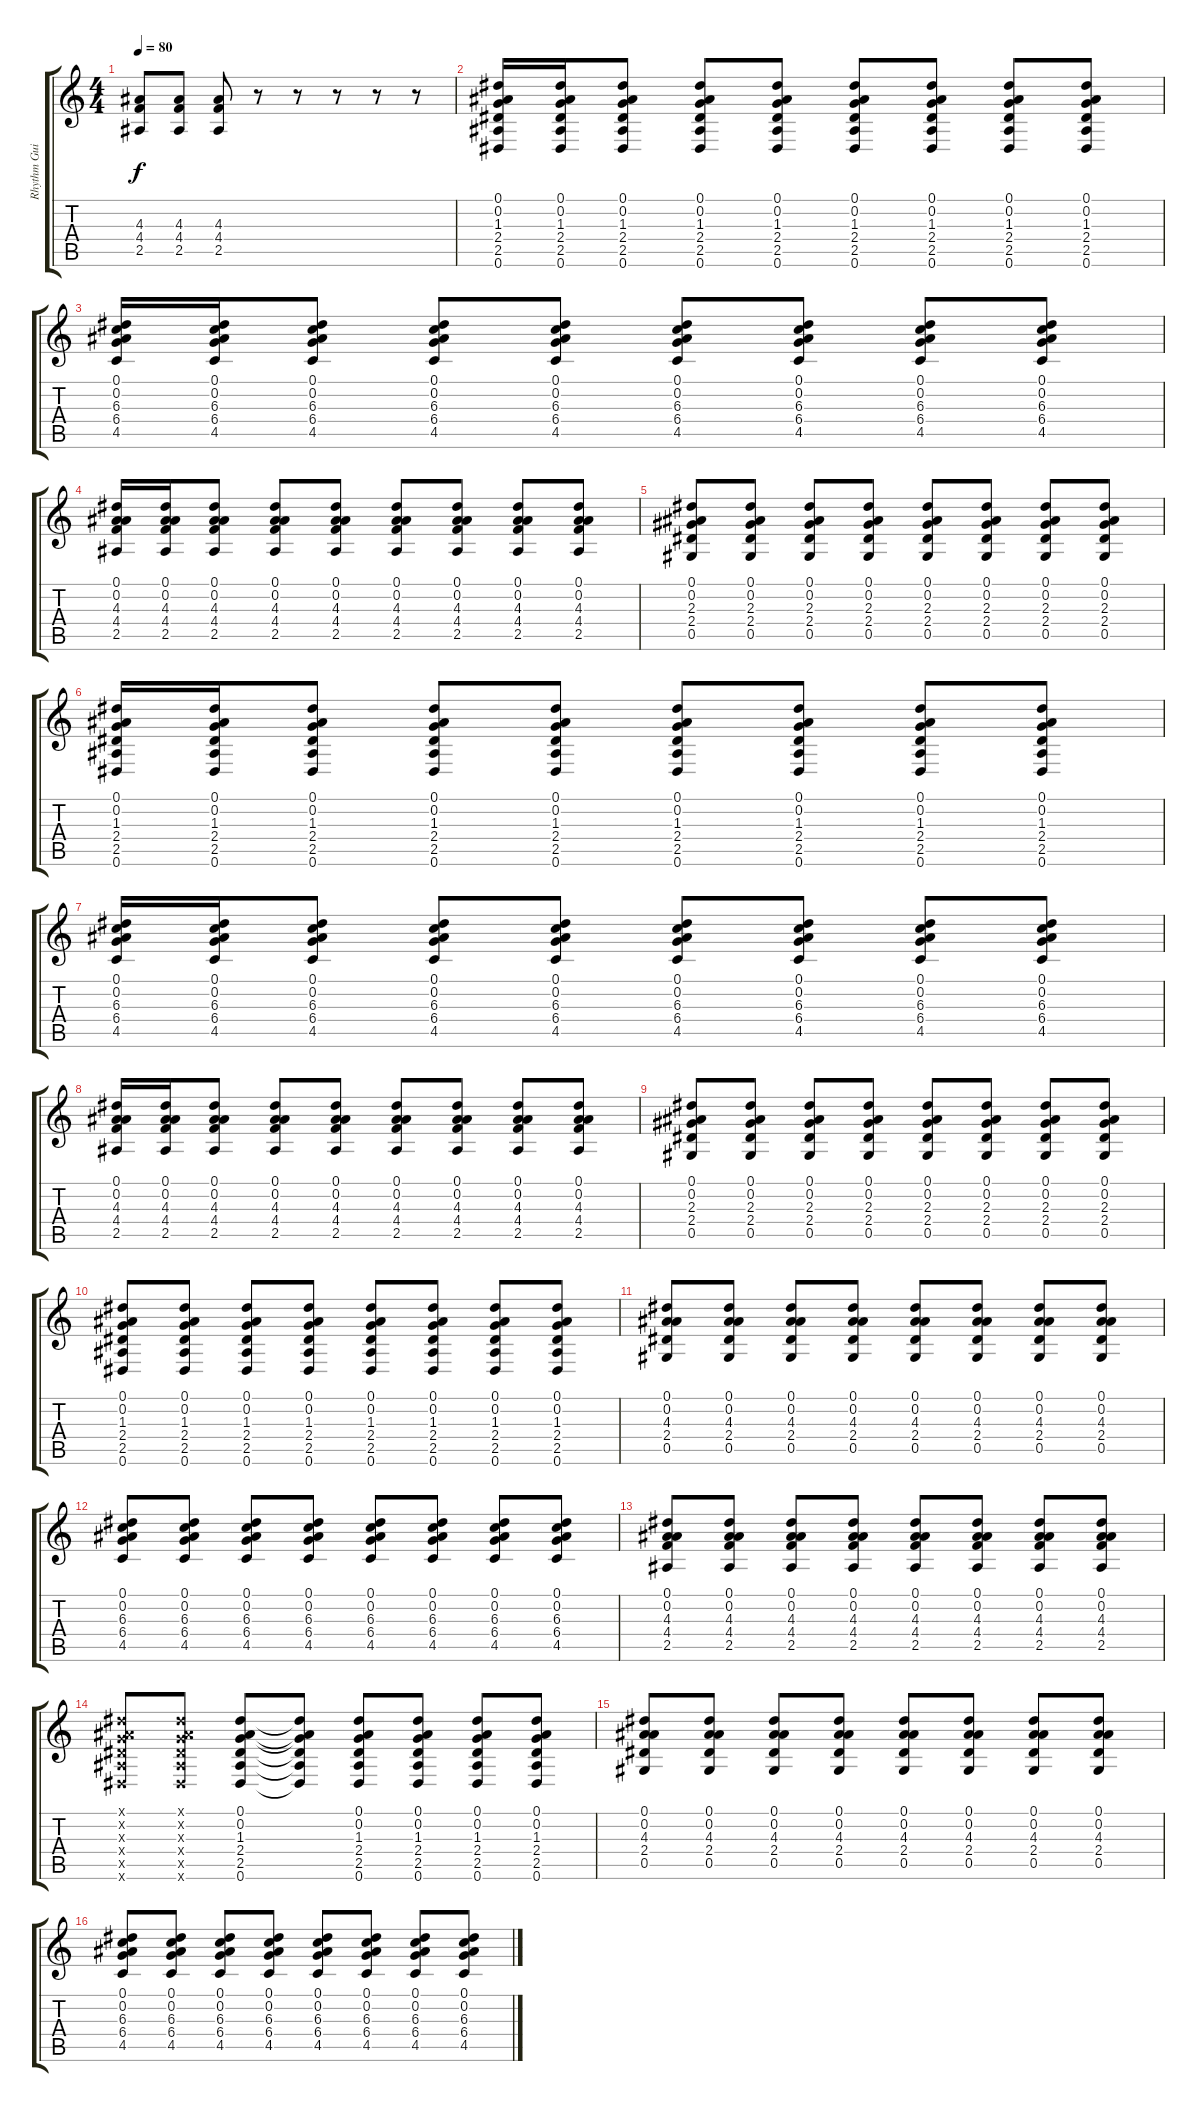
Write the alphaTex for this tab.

\track ("Rhythm Guitar" "Rhythm Gui") {instrument distortionguitar}
\staff {score tabs}
\tuning (Eb4 Bb3 Gb3 Db3 Ab2 Eb2) {hide}
\ts (4 4)
\tempo 80
\clef g2
\ks c
(4.3 4.4 2.5).8{dy f} (4.3 4.4 2.5).8 (4.3 4.4 2.5).8 r.8 r.8 r.8 r.8 r.8 |
(0.1 0.2 1.3 2.4 2.5 0.6).16 (0.1 0.2 1.3 2.4 2.5 0.6).16 (0.1 0.2 1.3 2.4 2.5 0.6).8 (0.1 0.2 1.3 2.4 2.5 0.6).8 (0.1 0.2 1.3 2.4 2.5 0.6).8 (0.1 0.2 1.3 2.4 2.5 0.6).8 (0.1 0.2 1.3 2.4 2.5 0.6).8 (0.1 0.2 1.3 2.4 2.5 0.6).8 (0.1 0.2 1.3 2.4 2.5 0.6).8 |
(0.1 0.2 6.3 6.4 4.5).16 (0.1 0.2 6.3 6.4 4.5).16 (0.1 0.2 6.3 6.4 4.5).8 (0.1 0.2 6.3 6.4 4.5).8 (0.1 0.2 6.3 6.4 4.5).8 (0.1 0.2 6.3 6.4 4.5).8 (0.1 0.2 6.3 6.4 4.5).8 (0.1 0.2 6.3 6.4 4.5).8 (0.1 0.2 6.3 6.4 4.5).8 |
(0.1 0.2 4.3 4.4 2.5).16 (0.1 0.2 4.3 4.4 2.5).16 (0.1 0.2 4.3 4.4 2.5).8 (0.1 0.2 4.3 4.4 2.5).8 (0.1 0.2 4.3 4.4 2.5).8 (0.1 0.2 4.3 4.4 2.5).8 (0.1 0.2 4.3 4.4 2.5).8 (0.1 0.2 4.3 4.4 2.5).8 (0.1 0.2 4.3 4.4 2.5).8 |
(0.1 0.2 2.3 2.4 0.5).8 (0.1 0.2 2.3 2.4 0.5).8 (0.1 0.2 2.3 2.4 0.5).8 (0.1 0.2 2.3 2.4 0.5).8 (0.1 0.2 2.3 2.4 0.5).8 (0.1 0.2 2.3 2.4 0.5).8 (0.1 0.2 2.3 2.4 0.5).8 (0.1 0.2 2.3 2.4 0.5).8 |
(0.1 0.2 1.3 2.4 2.5 0.6).16 (0.1 0.2 1.3 2.4 2.5 0.6).16 (0.1 0.2 1.3 2.4 2.5 0.6).8 (0.1 0.2 1.3 2.4 2.5 0.6).8 (0.1 0.2 1.3 2.4 2.5 0.6).8 (0.1 0.2 1.3 2.4 2.5 0.6).8 (0.1 0.2 1.3 2.4 2.5 0.6).8 (0.1 0.2 1.3 2.4 2.5 0.6).8 (0.1 0.2 1.3 2.4 2.5 0.6).8 |
(0.1 0.2 6.3 6.4 4.5).16 (0.1 0.2 6.3 6.4 4.5).16 (0.1 0.2 6.3 6.4 4.5).8 (0.1 0.2 6.3 6.4 4.5).8 (0.1 0.2 6.3 6.4 4.5).8 (0.1 0.2 6.3 6.4 4.5).8 (0.1 0.2 6.3 6.4 4.5).8 (0.1 0.2 6.3 6.4 4.5).8 (0.1 0.2 6.3 6.4 4.5).8 |
(0.1 0.2 4.3 4.4 2.5).16 (0.1 0.2 4.3 4.4 2.5).16 (0.1 0.2 4.3 4.4 2.5).8 (0.1 0.2 4.3 4.4 2.5).8 (0.1 0.2 4.3 4.4 2.5).8 (0.1 0.2 4.3 4.4 2.5).8 (0.1 0.2 4.3 4.4 2.5).8 (0.1 0.2 4.3 4.4 2.5).8 (0.1 0.2 4.3 4.4 2.5).8 |
(0.1 0.2 2.3 2.4 0.5).8 (0.1 0.2 2.3 2.4 0.5).8 (0.1 0.2 2.3 2.4 0.5).8 (0.1 0.2 2.3 2.4 0.5).8 (0.1 0.2 2.3 2.4 0.5).8 (0.1 0.2 2.3 2.4 0.5).8 (0.1 0.2 2.3 2.4 0.5).8 (0.1 0.2 2.3 2.4 0.5).8 |
(0.1 0.2 1.3 2.4 2.5 0.6).8 (0.1 0.2 1.3 2.4 2.5 0.6).8 (0.1 0.2 1.3 2.4 2.5 0.6).8 (0.1 0.2 1.3 2.4 2.5 0.6).8 (0.1 0.2 1.3 2.4 2.5 0.6).8 (0.1 0.2 1.3 2.4 2.5 0.6).8 (0.1 0.2 1.3 2.4 2.5 0.6).8 (0.1 0.2 1.3 2.4 2.5 0.6).8 |
(0.1 0.2 4.3 2.4 0.5).8 (0.1 0.2 4.3 2.4 0.5).8 (0.1 0.2 4.3 2.4 0.5).8 (0.1 0.2 4.3 2.4 0.5).8 (0.1 0.2 4.3 2.4 0.5).8 (0.1 0.2 4.3 2.4 0.5).8 (0.1 0.2 4.3 2.4 0.5).8 (0.1 0.2 4.3 2.4 0.5).8 |
(0.1 0.2 6.3 6.4 4.5).8 (0.1 0.2 6.3 6.4 4.5).8 (0.1 0.2 6.3 6.4 4.5).8 (0.1 0.2 6.3 6.4 4.5).8 (0.1 0.2 6.3 6.4 4.5).8 (0.1 0.2 6.3 6.4 4.5).8 (0.1 0.2 6.3 6.4 4.5).8 (0.1 0.2 6.3 6.4 4.5).8 |
(0.1 0.2 4.3 4.4 2.5).8 (0.1 0.2 4.3 4.4 2.5).8 (0.1 0.2 4.3 4.4 2.5).8 (0.1 0.2 4.3 4.4 2.5).8 (0.1 0.2 4.3 4.4 2.5).8 (0.1 0.2 4.3 4.4 2.5).8 (0.1 0.2 4.3 4.4 2.5).8 (0.1 0.2 4.3 4.4 2.5).8 |
(0.1{x} 0.2{x} 1.3{x} 2.4{x} 2.5{x} 0.6{x}).8 (0.1{x} 0.2{x} 1.3{x} 2.4{x} 2.5{x} 0.6{x}).8 (0.1 0.2 1.3 2.4 2.5 0.6).8 (0.1{t} 0.2{t} 1.3{t} 2.4{t} 2.5{t} 0.6{t}).8 (0.1 0.2 1.3 2.4 2.5 0.6).8 (0.1 0.2 1.3 2.4 2.5 0.6).8 (0.1 0.2 1.3 2.4 2.5 0.6).8 (0.1 0.2 1.3 2.4 2.5 0.6).8 |
(0.1 0.2 4.3 2.4 0.5).8 (0.1 0.2 4.3 2.4 0.5).8 (0.1 0.2 4.3 2.4 0.5).8 (0.1 0.2 4.3 2.4 0.5).8 (0.1 0.2 4.3 2.4 0.5).8 (0.1 0.2 4.3 2.4 0.5).8 (0.1 0.2 4.3 2.4 0.5).8 (0.1 0.2 4.3 2.4 0.5).8 |
(0.1 0.2 6.3 6.4 4.5).8 (0.1 0.2 6.3 6.4 4.5).8 (0.1 0.2 6.3 6.4 4.5).8 (0.1 0.2 6.3 6.4 4.5).8 (0.1 0.2 6.3 6.4 4.5).8 (0.1 0.2 6.3 6.4 4.5).8 (0.1 0.2 6.3 6.4 4.5).8 (0.1 0.2 6.3 6.4 4.5).8
